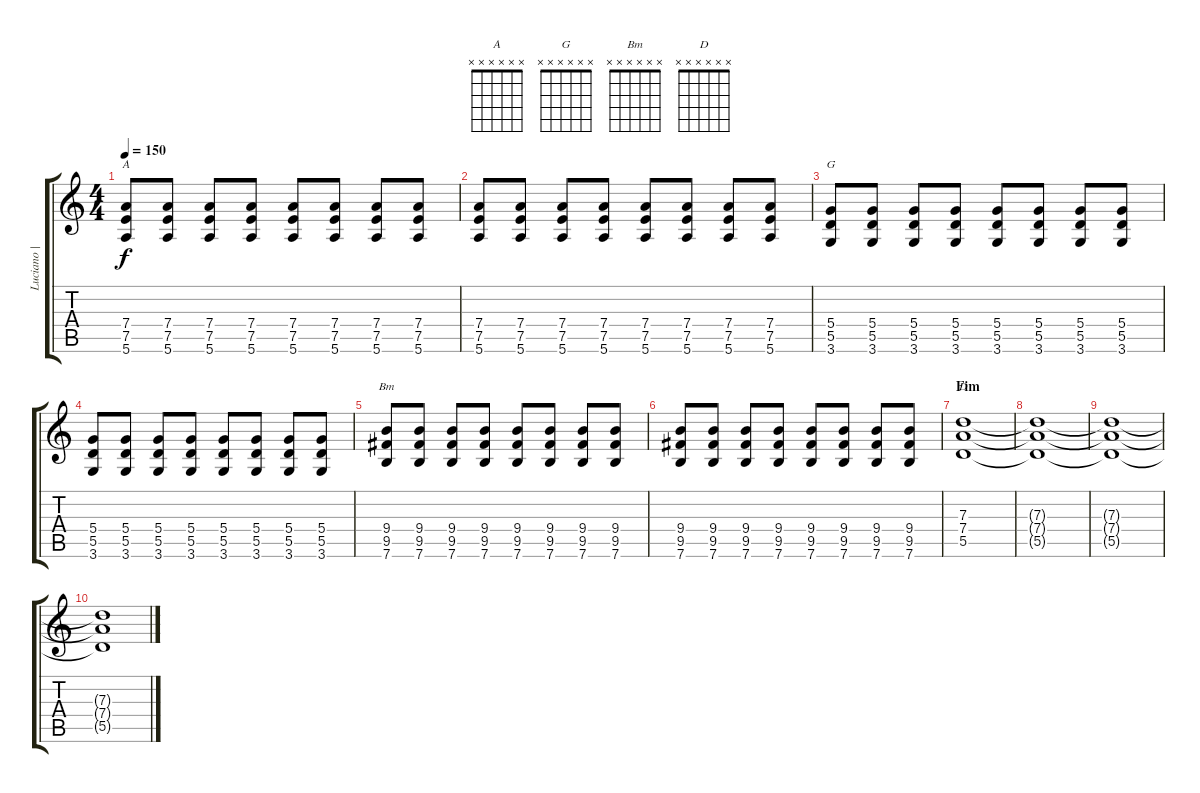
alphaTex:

\track ("Luciano | Guitarra" "Luciano | ") {instrument distortionguitar}
\staff {score tabs}
\tuning (E4 B3 G3 D3 A2 E2) {hide}
\chord ("A" x x x x x x)
\chord ("G" x x x x x x)
\chord ("Bm" x x x x x x)
\chord ("D" x x x x x x)
\ts (4 4)
\tempo 150
\clef g2
\ks c
(7.4 7.5 5.6).8{ch "A" dy f} (7.4 7.5 5.6).8 (7.4 7.5 5.6).8 (7.4 7.5 5.6).8 (7.4 7.5 5.6).8 (7.4 7.5 5.6).8 (7.4 7.5 5.6).8 (7.4 7.5 5.6).8 |
(7.4 7.5 5.6).8 (7.4 7.5 5.6).8 (7.4 7.5 5.6).8 (7.4 7.5 5.6).8 (7.4 7.5 5.6).8 (7.4 7.5 5.6).8 (7.4 7.5 5.6).8 (7.4 7.5 5.6).8 |
(5.4 5.5 3.6).8{ch "G"} (5.4 5.5 3.6).8 (5.4 5.5 3.6).8 (5.4 5.5 3.6).8 (5.4 5.5 3.6).8 (5.4 5.5 3.6).8 (5.4 5.5 3.6).8 (5.4 5.5 3.6).8 |
(5.4 5.5 3.6).8 (5.4 5.5 3.6).8 (5.4 5.5 3.6).8 (5.4 5.5 3.6).8 (5.4 5.5 3.6).8 (5.4 5.5 3.6).8 (5.4 5.5 3.6).8 (5.4 5.5 3.6).8 |
(9.4 9.5 7.6).8{ch "Bm"} (9.4 9.5 7.6).8 (9.4 9.5 7.6).8 (9.4 9.5 7.6).8 (9.4 9.5 7.6).8 (9.4 9.5 7.6).8 (9.4 9.5 7.6).8 (9.4 9.5 7.6).8 |
(9.4 9.5 7.6).8 (9.4 9.5 7.6).8 (9.4 9.5 7.6).8 (9.4 9.5 7.6).8 (9.4 9.5 7.6).8 (9.4 9.5 7.6).8 (9.4 9.5 7.6).8 (9.4 9.5 7.6).8 |
\section ("" "Fim")
(7.3 7.4 5.5).1{ch "D"} |
(7.3{t} 7.4{t} 5.5{t}).1 |
(7.3{t} 7.4{t} 5.5{t}).1{volume 0} |
(7.3{t} 7.4{t} 5.5{t}).1
